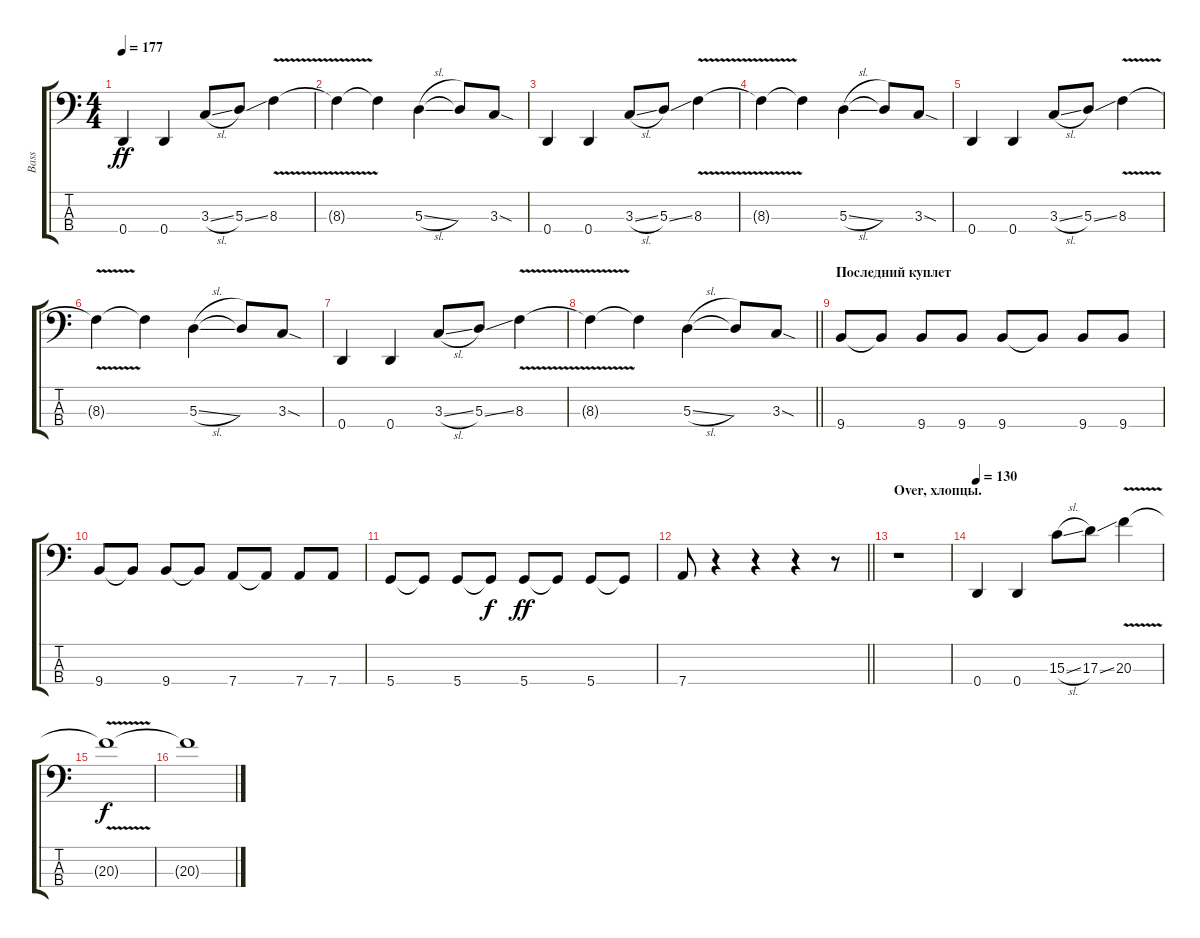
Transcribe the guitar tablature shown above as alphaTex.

\track ("Bass" "Bass") {instrument synthbass2}
\staff {score tabs}
\tuning (G2 D2 A1 D1) {hide}
\ts (4 4)
\tempo 177
\clef f4
\ks c
0.4.4{dy ff} 0.4.4 3.3{sl}.8 5.3{ss}.8 8.3{v}.4 |
8.3{t}.4 8.3{t}.4 5.3{sl}.4 5.3{t}.8 3.3{sod}.8 |
0.4.4 0.4.4 3.3{sl}.8 5.3{ss}.8 8.3{v}.4 |
8.3{t}.4 8.3{t}.4 5.3{sl}.4 5.3{t}.8 3.3{sod}.8 |
0.4.4 0.4.4 3.3{sl}.8 5.3{ss}.8 8.3{v}.4 |
8.3{t}.4 8.3{t}.4 5.3{sl}.4 5.3{t}.8 3.3{sod}.8 |
0.4.4 0.4.4 3.3{sl}.8 5.3{ss}.8 8.3{v}.4 |
\barLineRight lightlight
8.3{t}.4 8.3{t}.4 5.3{sl}.4 5.3{t}.8 3.3{sod}.8 |
\section ("" "Последний куплет ")
9.4.8 9.4{t}.8 9.4.8 9.4.8 9.4.8 9.4{t}.8 9.4.8 9.4.8 |
9.4.8 9.4{t}.8 9.4.8 9.4{t}.8 7.4.8 7.4{t}.8 7.4.8 7.4.8 |
5.4.8 5.4{t}.8 5.4.8 5.4{t}.8{dy f} 5.4.8{dy ff} 5.4{t}.8 5.4.8 5.4{t}.8 |
\barLineRight lightlight
7.4.8 r.4 r.4 r.4 r.8 |
\section ("" "Оver, хлопцы.")
r.1 |
\tempo 130
0.4.4 0.4.4 15.3{sl}.8 17.3{ss}.8 20.3{v}.4 |
20.3{t}.1{dy f} |
20.3{t}.1{volume 0}
